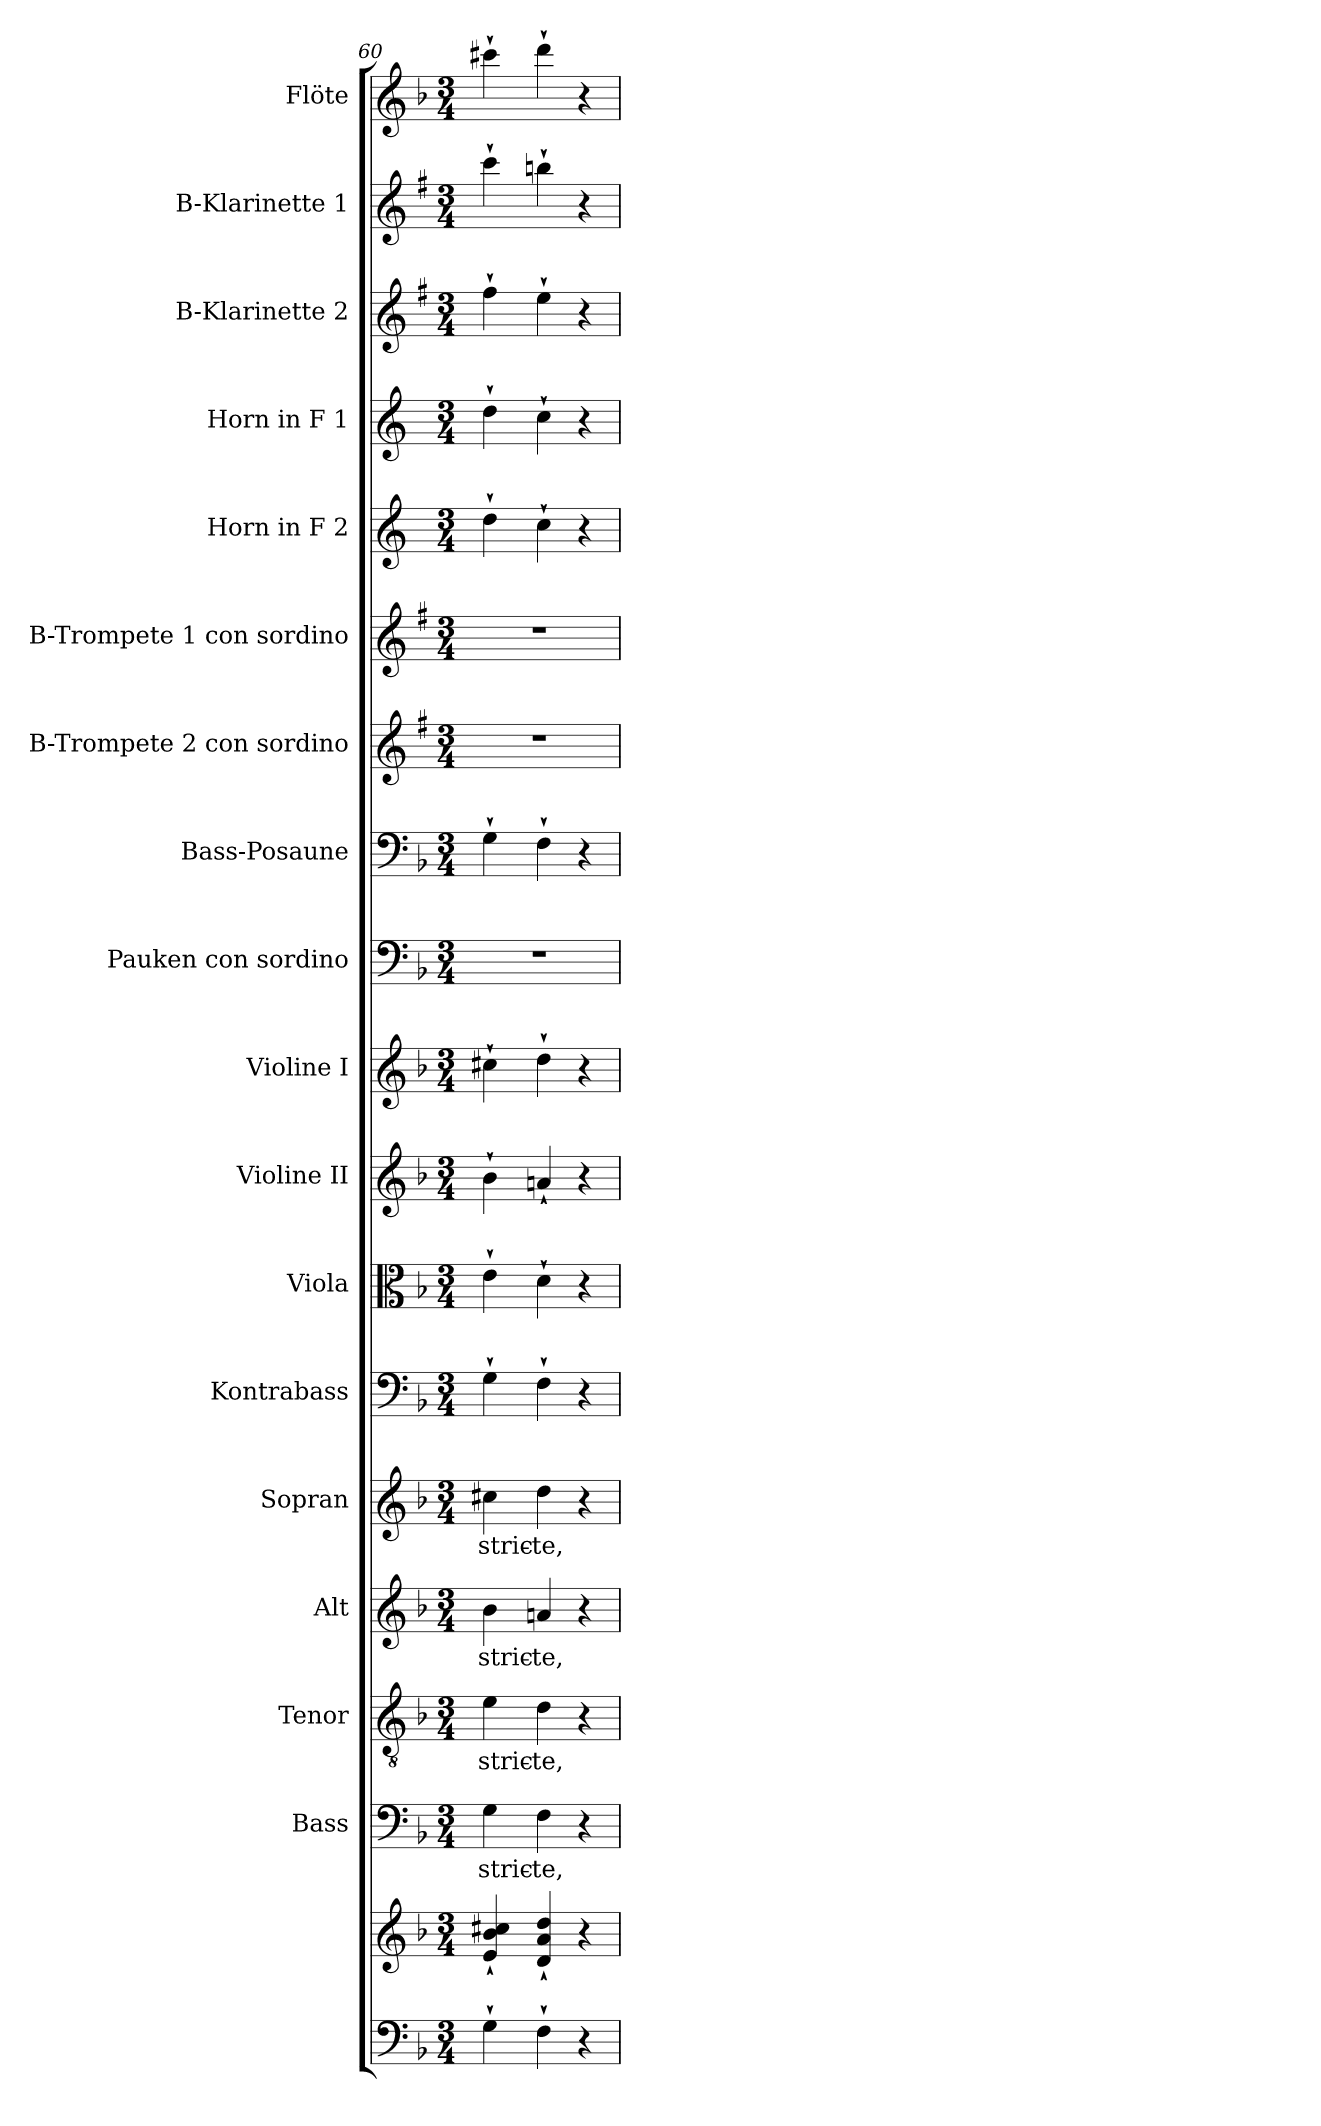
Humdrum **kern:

**kern	**kern	**kern	**text	**kern	**text	**kern	**text	**kern	**text	**kern	**kern	**kern	**kern	**kern	**kern	**kern	**kern	**kern	**kern	**kern	**kern	**kern
*part18	*part18	*part17	*part17	*part16	*part16	*part15	*part15	*part14	*part14	*part13	*part12	*part11	*part10	*part9	*part8	*part7	*part6	*part5	*part4	*part3	*part2	*part1
*staff19	*staff18	*staff17	*staff17	*staff16	*staff16	*staff15	*staff15	*staff14	*staff14	*staff13	*staff12	*staff11	*staff10	*staff9	*staff8	*staff7	*staff6	*staff5	*staff4	*staff3	*staff2	*staff1
*	*	*I"Bass	*	*I"Tenor	*	*I"Alt	*	*I"Sopran	*	*I"Kontrabass	*I"Viola	*I"Violine II	*I"Violine I	*I"Pauken con sordino	*I"Bass-Posaune	*I"B-Trompete 2 con sordino	*I"B-Trompete 1 con sordino	*I"Horn in F 2	*I"Horn in F 1	*I"B-Klarinette 2	*I"B-Klarinette 1	*I"Flöte
*	*	*I'B.	*	*I'T.	*	*I'A.	*	*I'S.	*	*I'Kb.	*I'Vla.	*I'Vl. II	*I'Vl. I	*I'Pk.	*I'B. Pos.	*I'B Trp. 2	*I'B Trp. 1	*	*	*I'B Kl. 2	*I'B Kl. 1	*I'Fl.
*clefF4	*clefG2	*clefF4	*	*clefGv2	*	*clefG2	*	*clefG2	*	*clefF4	*clefC3	*clefG2	*clefG2	*clefF4	*clefF4	*clefG2	*clefG2	*clefG2	*clefG2	*clefG2	*clefG2	*clefG2
*	*	*	*	*	*	*	*	*	*	*ITrd7c12	*	*	*	*	*	*ITrd1c2	*ITrd1c2	*ITrd4c7	*ITrd4c7	*ITrd1c2	*ITrd1c2	*
*k[b-]	*k[b-]	*k[b-]	*	*k[b-]	*	*k[b-]	*	*k[b-]	*	*k[b-]	*k[b-]	*k[b-]	*k[b-]	*k[b-]	*k[b-]	*k[b-]	*k[b-]	*k[b-]	*k[b-]	*k[b-]	*k[b-]	*k[b-]
*F:	*F:	*F:	*	*F:	*	*F:	*	*F:	*	*F:	*F:	*F:	*F:	*F:	*F:	*F:	*F:	*F:	*F:	*F:	*F:	*F:
*M3/4	*M3/4	*M3/4	*	*M3/4	*	*M3/4	*	*M3/4	*	*M3/4	*M3/4	*M3/4	*M3/4	*M3/4	*M3/4	*M3/4	*M3/4	*M3/4	*M3/4	*M3/4	*M3/4	*M3/4
=60	=60	=60	=60	=60	=60	=60	=60	=60	=60	=60	=60	=60	=60	=60	=60	=60	=60	=60	=60	=60	=60	=60
!	!	!	!LO:LY:b	!	!LO:LY:b	!	!LO:LY:b	!	!LO:LY:b	!	!	!	!	!	!	!	!	!	!	!	!	!
4G`>\	4e/`< 4b-/`< 4cc#X/`<	4G\	stric-	4e\	stric-	4b-\	stric-	4cc#X\	stric-	4GG`>\	4e`>\	4b-`>\	4cc#X`>\	2.r	4G`>\	2.r	2.r	4g`>\	4g`>\	4ee`>\	4bb-`>\	4ccc#X`>\
!	!	!	!LO:LY:b	!	!LO:LY:b	!	!LO:LY:b	!	!LO:LY:b	!	!	!	!	!	!	!	!	!	!	!	!	!
4F`>\	4d/`< 4a/`< 4dd/`<	4F\	-te,	4d\	-te,	4an/	-te,	4dd\	-te,	4FF`>\	4d`>\	4an`</	4dd`>\	.	4F`>\	.	.	4f`>\	4f`>\	4dd`>\	4aan`>\	4ddd`>\
4r	4r	4r	.	4r	.	4r	.	4r	.	4r	4r	4r	4r	.	4r	.	.	4r	4r	4r	4r	4r
=	=	=	=	=	=	=	=	=	=	=	=	=	=	=	=	=	=	=	=	=	=	=
*-	*-	*-	*-	*-	*-	*-	*-	*-	*-	*-	*-	*-	*-	*-	*-	*-	*-	*-	*-	*-	*-	*-
